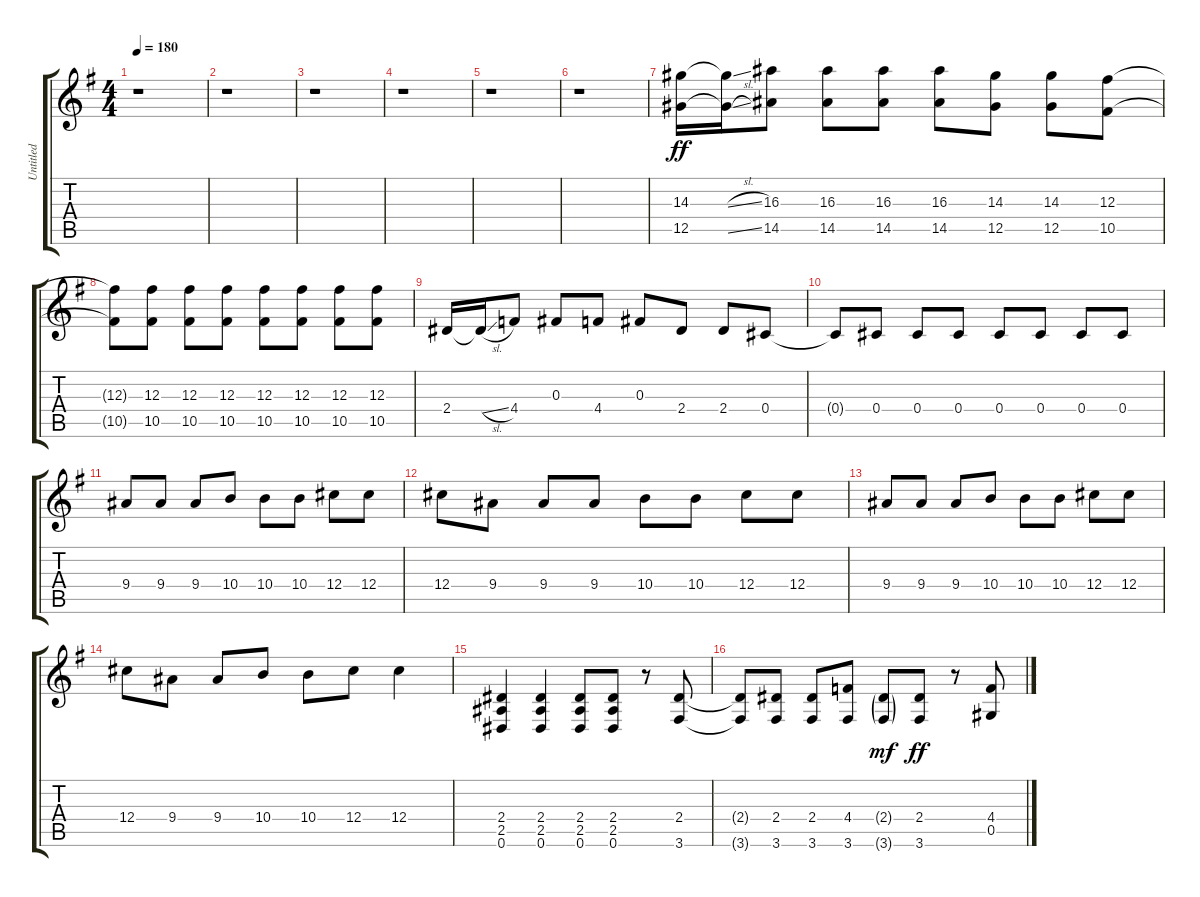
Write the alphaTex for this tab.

\track ("Untitled" "Untitled") {instrument overdrivenguitar}
\staff {score tabs}
\tuning (Eb4 Bb3 Gb3 Db3 Ab2 Eb2) {hide}
\ts (4 4)
\tempo 180
\clef g2
\ks g
r.1{dy ff} |
r.1 |
r.1 |
r.1 |
r.1 |
r.1 |
(14.3 12.5).16 (14.3{sl t} 12.5{sl t}).16 (16.3 14.5).8 (16.3 14.5).8 (16.3 14.5).8 (16.3 14.5).8 (14.3 12.5).8 (14.3 12.5).8 (12.3 10.5).8 |
(12.3{t} 10.5{t}).8 (12.3 10.5).8 (12.3 10.5).8 (12.3 10.5).8 (12.3 10.5).8 (12.3 10.5).8 (12.3 10.5).8 (12.3 10.5).8 |
2.4.16 2.4{sl t}.16 4.4.8 0.3.8 4.4.8 0.3.8 2.4.8 2.4.8 0.4.8 |
0.4{t}.8 0.4.8 0.4.8 0.4.8 0.4.8 0.4.8 0.4.8 0.4.8 |
9.4.8 9.4.8 9.4.8 10.4.8 10.4.8 10.4.8 12.4.8 12.4.8 |
12.4.8 9.4.8 9.4.8 9.4.8 10.4.8 10.4.8 12.4.8 12.4.8 |
9.4.8 9.4.8 9.4.8 10.4.8 10.4.8 10.4.8 12.4.8 12.4.8 |
12.4.8 9.4.8 9.4.8 10.4.8 10.4.8 12.4.8 12.4.4 |
(2.4 2.5 0.6).4 (2.4 2.5 0.6).4 (2.4 2.5 0.6).8 (2.4 2.5 0.6).8 r.8 (2.4 3.6).8 |
(2.4{t} 3.6{t}).8 (2.4 3.6).8 (2.4 3.6).8 (4.4 3.6).8 (2.4{g} 3.6{g}).8{dy mf} (2.4 3.6).8{dy ff} r.8 (4.4 0.5).8
